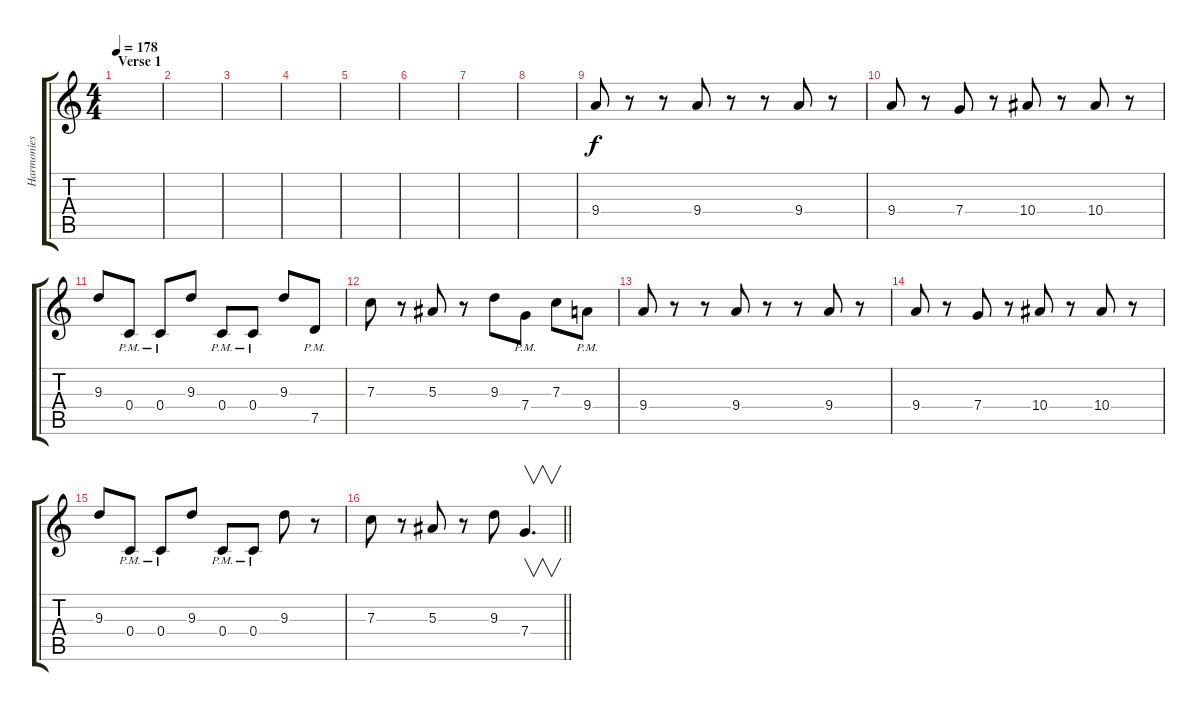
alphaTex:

\track ("Harmonies" "Harmonies") {instrument distortionguitar}
\staff {score tabs}
\tuning (D4 A3 F3 C3 G2 D2) {hide}
\ts (4 4)
\section ("" "Verse 1")
\tempo 178
\clef g2
\ks c
|
|
|
|
|
|
|
|
9.4.8 r.8 r.8 9.4.8 r.8 r.8 9.4.8 r.8 |
9.4.8 r.8 7.4.8 r.8 10.4.8 r.8 10.4.8 r.8 |
9.3.8 0.4{pm}.8 0.4{pm}.8 9.3.8 0.4{pm}.8 0.4{pm}.8 9.3.8 7.5{pm}.8 |
7.3.8 r.8 5.3.8 r.8 9.3.8 7.4{pm}.8 7.3.8 9.4{pm}.8 |
9.4.8 r.8 r.8 9.4.8 r.8 r.8 9.4.8 r.8 |
9.4.8 r.8 7.4.8 r.8 10.4.8 r.8 10.4.8 r.8 |
9.3.8 0.4{pm}.8 0.4{pm}.8 9.3.8 0.4{pm}.8 0.4{pm}.8 9.3.8 r.8 |
\barLineRight lightlight
7.3.8 r.8 5.3.8 r.8 9.3.8 7.4.4{v d}
